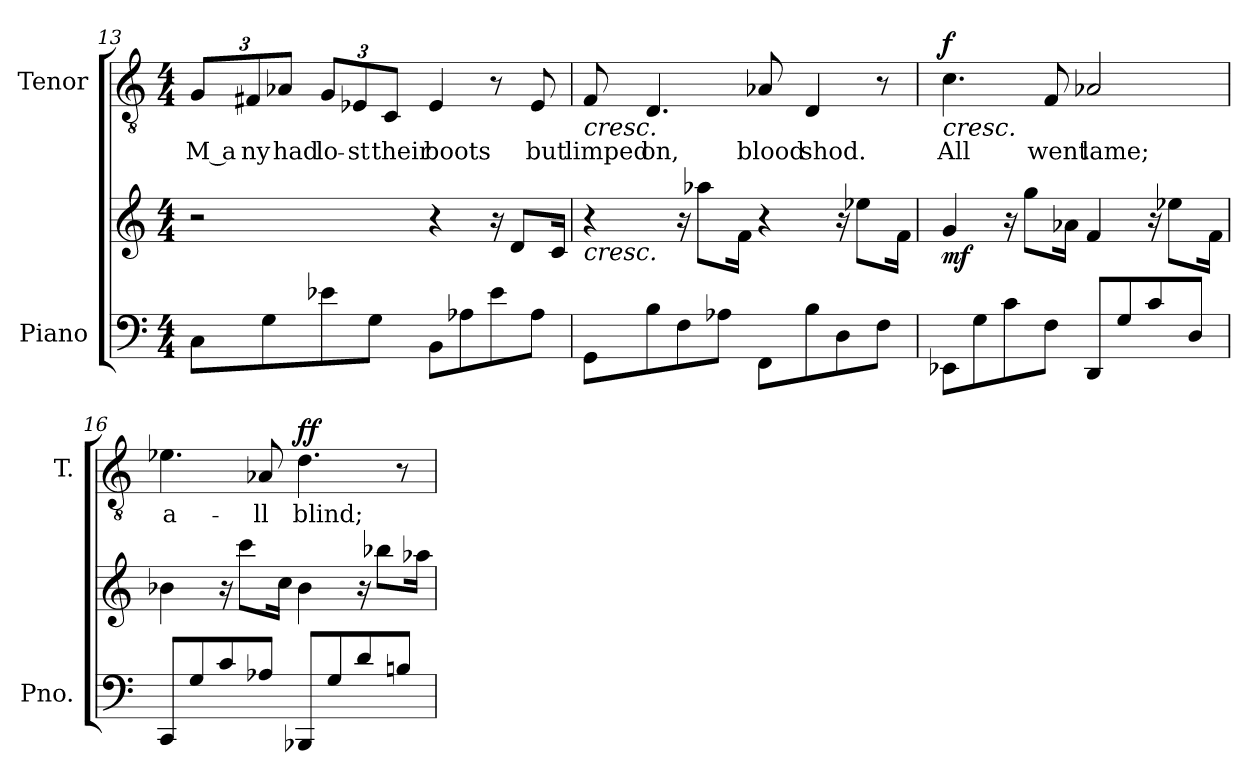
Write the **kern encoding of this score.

**kern	**kern	**dynam	**kern	**text	**dynam
*part2	*part2	*part2	*part1	*part1	*part1
*staff3	*staff2	*staff2/3	*staff1	*staff1	*staff1
*I"Piano	*	*	*I"Tenor	*	*
*I'Pno.	*	*	*I'T.	*	*
*clefF4	*clefG2	*	*clefGv2	*	*
*k[]	*k[]	*	*k[]	*	*
*M4/4	*M4/4	*	*M4/4	*	*
*	*	*	*Xbrackettup	*	*
=13	=13	=13	=13	=13	=13
!	!	!	!	!LO:LY:b	!
8C\L	2r	.	12G/L	M a	.
!	!	!	!	!LO:LY:b	!
.	.	.	12F#X/	-ny	.
8G\	.	.	.	.	.
!	!	!	!	!LO:LY:b	!
.	.	.	12A-X/J	had	.
!	!	!	!	!LO:LY:b	!
8e-X\	.	.	12G/L	lo-	.
!	!	!	!	!LO:LY:b	!
.	.	.	12E-X/	-st	.
8G\J	.	.	.	.	.
!	!	!	!	!LO:LY:b	!
.	.	.	12C/J	their	.
!	!	!	!	!LO:LY:b	!
8BB\L	4r	.	4E-/	boots	.
8A-X\	.	.	.	.	.
8e-\	16r	.	8r	.	.
.	8d/L	.	.	.	.
!	!	!	!	!LO:LY:b	!
8A-\J	.	.	8E-/	but	.
.	16c/Jk	.	.	.	.
!!LO:LB:g=z
=14	=14	=14	=14	=14	=14
!	!	!	!LO:TX:b:i:t=cresc.	!	!
!	!LO:TX:b:i:t=cresc.	!	!	!	!
!	!	!	!	!LO:LY:b	!
8GG\L	4r	.	8F/	limped	.
!	!	!	!	!LO:LY:b	!
8B\	.	.	4.D/	on,	.
8F\	16r	.	.	.	.
.	8aa-X\L	.	.	.	.
8A-X\J	.	.	.	.	.
.	16f\Jk	.	.	.	.
!	!	!	!	!LO:LY:b	!
8FF\L	4r	.	8A-X/	blood	.
!	!	!	!	!LO:LY:b	!
8B\	.	.	4D/	shod.	.
8D\	16r	.	.	.	.
.	8ee-X\L	.	.	.	.
8F\J	.	.	8r	.	.
.	16f\Jk	.	.	.	.
=15	=15	=15	=15	=15	=15
!	!	!	!LO:TX:b:i:t=cresc.	!	!
!	!	!LO:DY:b	!	!LO:LY:b	!LO:DY:b
8EE-X\L	4g/	mf	4.c\	All	f
8G\	.	.	.	.	.
8c\	16r	.	.	.	.
.	8gg\L	.	.	.	.
!	!	!	!	!LO:LY:b	!
8F\J	.	.	8F/	went	.
.	16a-X\Jk	.	.	.	.
!	!	!	!	!LO:LY:b	!
8DD/L	4f/	.	2A-X/	lame;	.
8G/	.	.	.	.	.
8c/	16r	.	.	.	.
.	8ee-X\L	.	.	.	.
8D/J	.	.	.	.	.
.	16f\Jk	.	.	.	.
=16	=16	=16	=16	=16	=16
!	!	!	!	!LO:LY:b	!
8CC/L	4b-X\	.	4.e-X\	a-	.
8G/	.	.	.	.	.
8c/	16r	.	.	.	.
.	8ccc\L	.	.	.	.
!	!	!	!	!LO:LY:b	!
8A-X/J	.	.	8A-X/	-ll	.
.	16cc\Jk	.	.	.	.
!	!	!	!	!LO:LY:b	!LO:DY:b
8BBB-X/L	4b-\	.	4.d\	blind;	ff
8G/	.	.	.	.	.
8d/	16r	.	.	.	.
.	8bb-X\L	.	.	.	.
8Bn/J	.	.	8r	.	.
.	16aa-X\Jk	.	.	.	.
=	=	=	=	=	=
*-	*-	*-	*-	*-	*-
